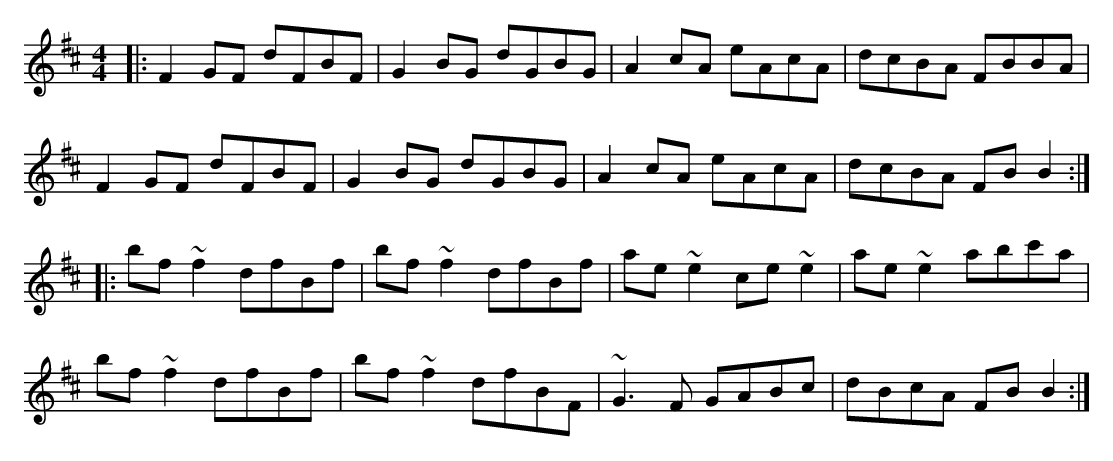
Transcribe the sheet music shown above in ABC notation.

X:1
M:4/4
K:Bmin
|:F2GF dFBF|G2BG dGBG|A2cA eAcA|dcBA FBBA|
F2GF dFBF|G2BG dGBG|A2cA eAcA|dcBA FBB2:|
|:bf~f2 dfBf|bf~f2 dfBf|ae~e2 ce~e2|ae~e2 abc'a|
bf~f2 dfBf|bf~f2 dfBF|~G3F GABc|dBcA FBB2:|
